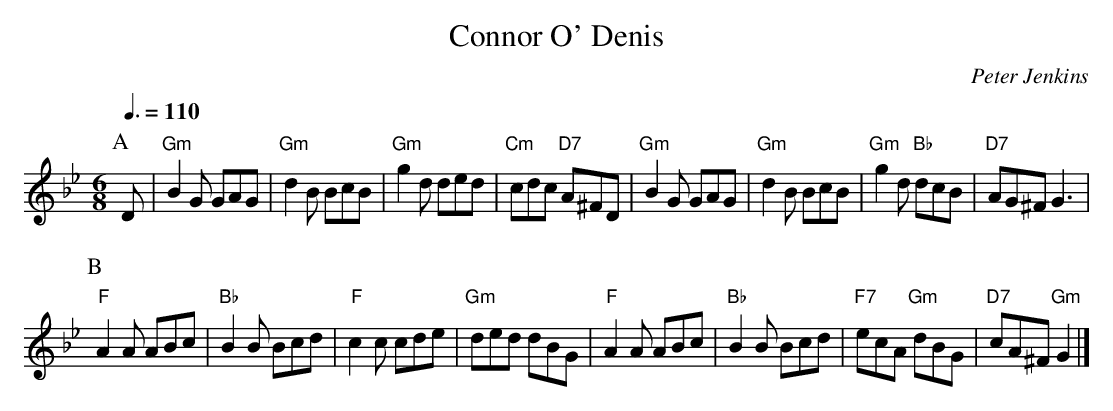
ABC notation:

X:1
T:Connor O' Denis
C:Peter Jenkins
L:1/8
M:6/8
Q:3/8=110
K:Gmin
P:A
D | "Gm"B2G GAG | "Gm"d2B BcB | "Gm"g2d ded | "Cm"cdc "D7"A^FD | "Gm"B2G GAG | "Gm"d2B BcB | "Gm"g2d "Bb"dcB | "D7"AG^FG3 | !
P:B
"F"A2A ABc | "Bb"B2B Bcd | "F"c2c cde | "Gm"ded dBG | "F"A2A ABc | "Bb"B2B Bcd | "F7"ecA "Gm"dBG | "D7"cA^F "Gm"G2 |]
